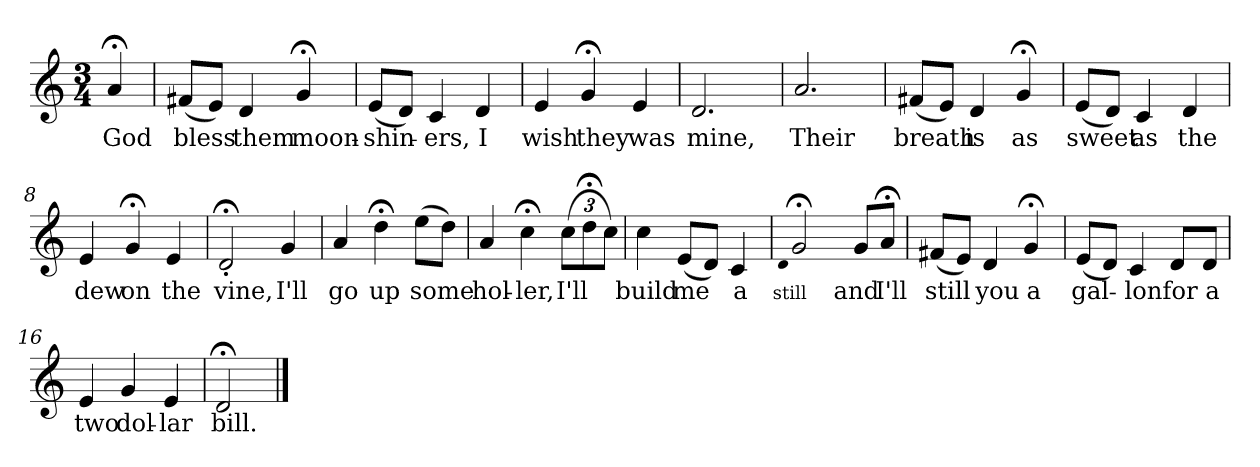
**kern	**text
*part1	*part1
*staff1	*staff1
*clefG2	*
*k[]	*
*M3/4	*
=	=
4a;<	God
=1	=1
(8f#X/L	bless
8e/J)	.
4d	them
4g;<	moon-
=2	=2
(8e/L	-shin-
8d/J)	.
4c	-ers,
4d	I
=3	=3
4e	wish
4g;<	they
4e	was
=4	=4
2.d	mine,
=5	=5
2.a	Their
=6	=6
(8f#X/L	breath
8e/J)	.
4d	is
4g;<	as
=7	=7
(8e/L	sweet
8d/J)	.
4c	as
4d	the
=8	=8
4e	dew
4g;<	on
4e	the
=9	=9
2d;<'	vine,
4g	I'll
=10	=10
4a	go
4dd;<	up
(8ee\L	some
8dd\J)	.
=11	=11
4a	hol-
4cc;<	-ler,
(12cc\L	I'll
12dd;<\	.
12cc\J)	.
=12	=12
4cc	build
(8e/L	me
8d/J)	.
4c	a
=13	=13
qd	still
2g;<	.
8g/L	and
8a;</J	I'll
=14	=14
(8f#X/L	still
8e/J)	.
4d	you
4g;<	a
=15	=15
(8e/L	gal-
8d/J)	.
4c	-lon
8d/L	for
8d/J	a
=16	=16
4e	two
4g	dol-
4e	-lar
=17	=17
2d;<	bill.
==	==
*-	*-
